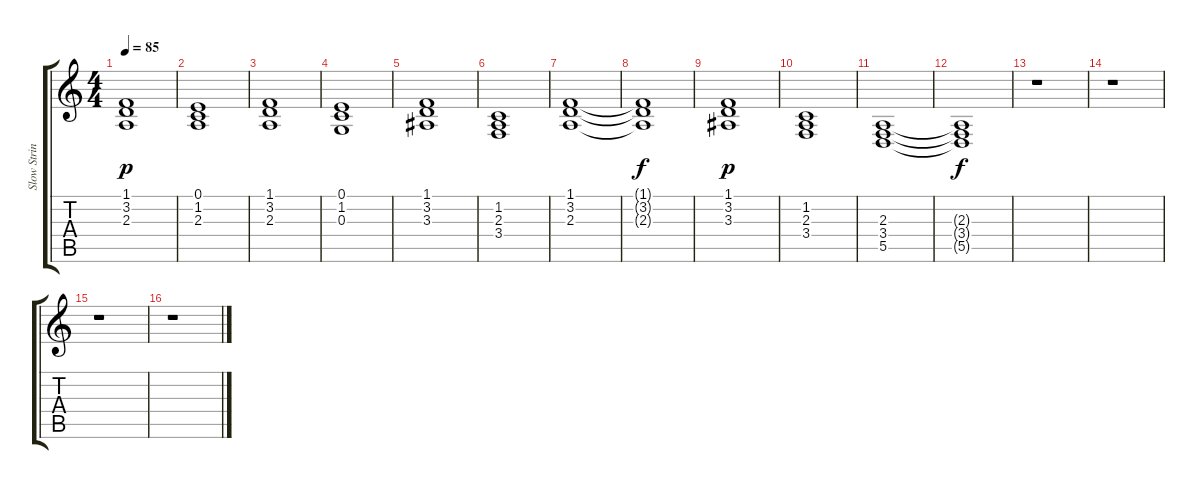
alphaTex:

\track ("Slow Strings" "Slow Strin") {instrument stringensemble2}
\staff {score tabs}
\tuning (E4 B3 G3 D3 A2 E2) {hide}
\ts (4 4)
\tempo 85
\clef g2
\ks c
(1.1 3.2 2.3).1{dy p} |
(0.1 1.2 2.3).1 |
(1.1 3.2 2.3).1 |
(0.1 1.2 0.3).1 |
(1.1 3.2 3.3).1 |
(1.2 2.3 3.4).1 |
(1.1 3.2 2.3).1 |
(1.1{t} 3.2{t} 2.3{t}).1{dy f} |
(1.1 3.2 3.3).1{dy p} |
(1.2 2.3 3.4).1 |
(2.3 3.4 5.5).1 |
(2.3{t} 3.4{t} 5.5{t}).1{dy f} |
r.1 |
r.1 |
r.1 |
r.1
